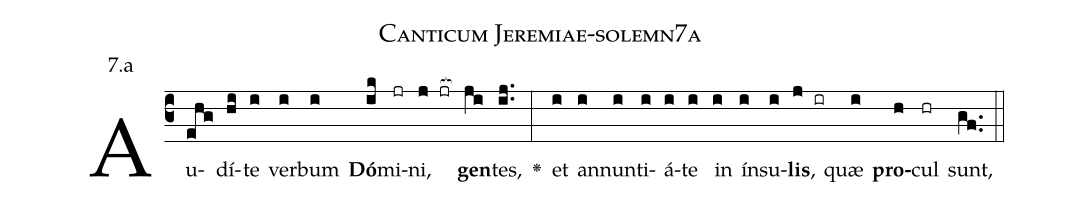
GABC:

name: Canticum Jeremiae-solemn7a;
annotation: 7.a;
%%
(c3)Au(ehg)dí(hi)te(i) ver(i)bum(i) <b>Dó</b>(ik)mi(jr)ni,(j jr[ocb:1{]) <b>gen</b>(ji[ocb:0}])tes,(ij..) <v>\greheightstar</v>(:) et(i) an(i)nun(i)ti(i)á(i)te(i) in(i) ín(i)su(i)<b>lis</b>,(j ir) quæ(i) <b>pro</b>(h)cul(hr) sunt,(gf..) (::)


%E(i) u(i) o(j) u(i) a(h) e.(gf..) (::)
